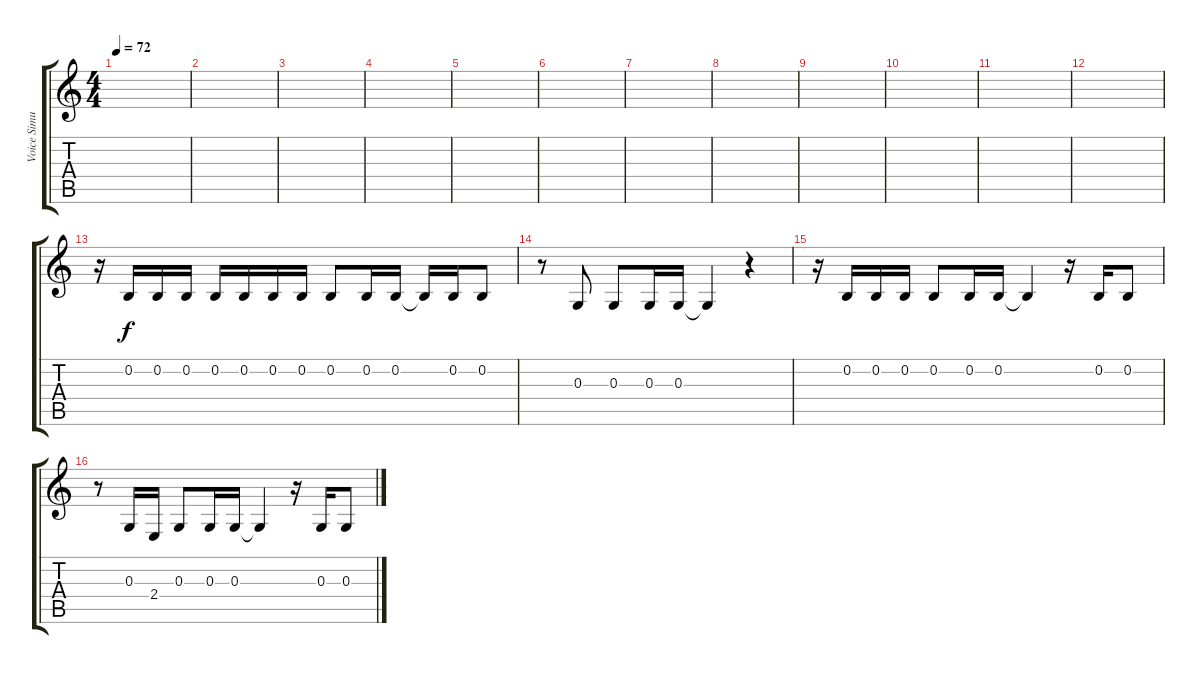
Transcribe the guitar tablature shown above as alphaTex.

\track ("Voice Simulation" "Voice Simu") {instrument lead6voice}
\staff {score tabs}
\tuning (E4 B3 G3 D3 A2 E2) {hide}
\ts (4 4)
\tempo 72
\clef g2
\ks c
|
|
|
|
|
|
|
|
|
|
|
|
r.16 0.2.16 0.2.16 0.2.16 0.2.16 0.2.16 0.2.16 0.2.16 0.2.8 0.2.16 0.2.16 0.2{t}.16 0.2.16 0.2.8 |
r.8 0.3.8 0.3.8 0.3.16 0.3.16 0.3{t}.4 r.4 |
r.16 0.2.16 0.2.16 0.2.16 0.2.8 0.2.16 0.2.16 0.2{t}.4 r.16 0.2.16 0.2.8 |
r.8 0.3.16 2.4.16 0.3.8 0.3.16 0.3.16 0.3{t}.4 r.16 0.3.16 0.3.8
